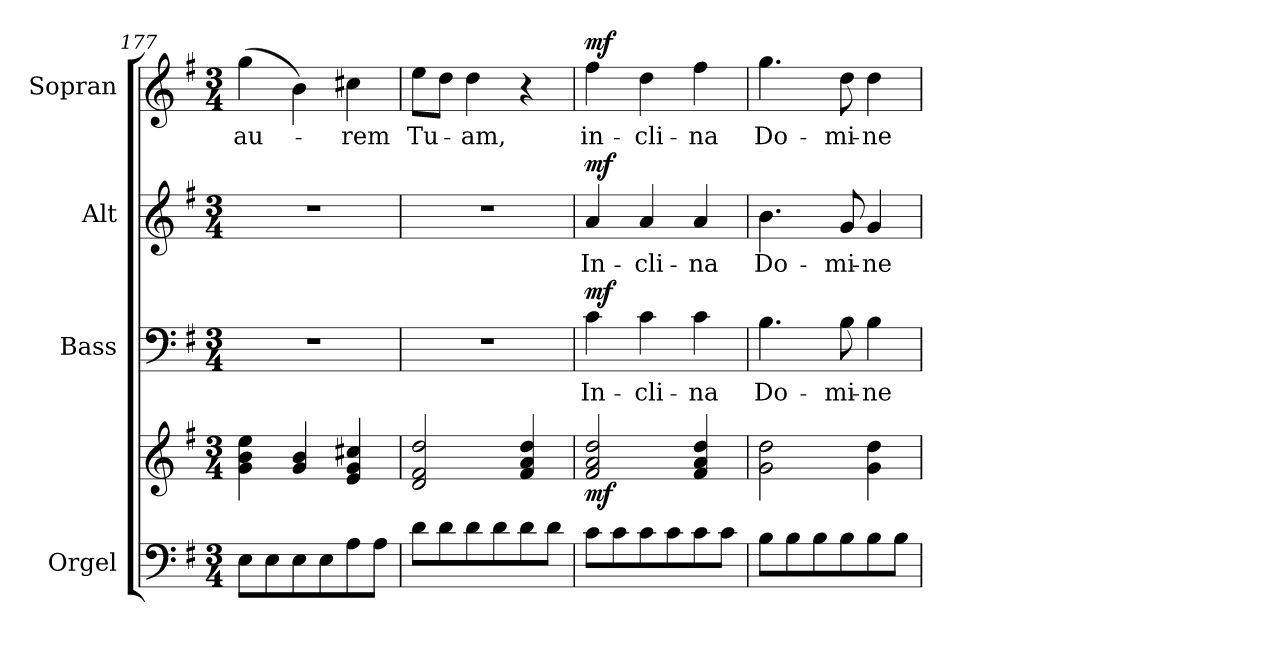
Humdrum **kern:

**kern	**kern	**dynam	**kern	**text	**dynam	**kern	**text	**dynam	**kern	**text	**dynam
*part4	*part4	*part4	*part3	*part3	*part3	*part2	*part2	*part2	*part1	*part1	*part1
*staff5	*staff4	*staff4/5	*staff3	*staff3	*staff3	*staff2	*staff2	*staff2	*staff1	*staff1	*staff1
*I"Orgel	*	*	*I"Bass	*	*	*I"Alt	*	*	*I"Sopran	*	*
*I'Org.	*	*	*I'B.	*	*	*I'A.	*	*	*I'S.	*	*
*clefF4	*clefG2	*	*clefF4	*	*	*clefG2	*	*	*clefG2	*	*
*k[f#]	*k[f#]	*	*k[f#]	*	*	*k[f#]	*	*	*k[f#]	*	*
*G:	*G:	*	*G:	*	*	*G:	*	*	*G:	*	*
*M3/4	*M3/4	*	*M3/4	*	*	*M3/4	*	*	*M3/4	*	*
=177	=177	=177	=177	=177	=177	=177	=177	=177	=177	=177	=177
!	!	!	!	!	!	!	!	!	!	!LO:LY:b	!
8E\L	4g\ 4b\ 4ee\	.	2.r	.	.	2.r	.	.	(>4gg\	au-	.
8E\	.	.	.	.	.	.	.	.	.	.	.
8E\	4g/ 4b/	.	.	.	.	.	.	.	4b\)	.	.
8E\	.	.	.	.	.	.	.	.	.	.	.
!	!	!	!	!	!	!	!	!	!	!LO:LY:b	!
8A\	4e/ 4g/ 4cc#X/	.	.	.	.	.	.	.	4cc#X\	-rem	.
8A\J	.	.	.	.	.	.	.	.	.	.	.
=178	=178	=178	=178	=178	=178	=178	=178	=178	=178	=178	=178
!	!	!	!	!	!	!	!	!	!	!LO:LY:b	!
8d\L	2d/ 2f#/ 2dd/	.	2.r	.	.	2.r	.	.	8ee\L	Tu-	.
8d\	.	.	.	.	.	.	.	.	8dd\J	.	.
!	!	!	!	!	!	!	!	!	!	!LO:LY:b	!
8d\	.	.	.	.	.	.	.	.	4dd\	-am,	.
8d\	.	.	.	.	.	.	.	.	.	.	.
8d\	4f#/ 4a/ 4dd/	.	.	.	.	.	.	.	4r	.	.
8d\J	.	.	.	.	.	.	.	.	.	.	.
=179	=179	=179	=179	=179	=179	=179	=179	=179	=179	=179	=179
!	!	!LO:DY:b	!	!LO:LY:b	!LO:DY:a	!	!LO:LY:b	!LO:DY:a	!	!LO:LY:b	!LO:DY:a
8c\L	2f#/ 2a/ 2dd/	mf	4c\	In-	mf	4a/	In-	mf	4ff#\	in-	mf
8c\	.	.	.	.	.	.	.	.	.	.	.
!	!	!	!	!LO:LY:b	!	!	!LO:LY:b	!	!	!LO:LY:b	!
8c\	.	.	4c\	-cli-	.	4a/	-cli-	.	4dd\	-cli-	.
8c\	.	.	.	.	.	.	.	.	.	.	.
!	!	!	!	!LO:LY:b	!	!	!LO:LY:b	!	!	!LO:LY:b	!
8c\	4f#/ 4a/ 4dd/	.	4c\	-na	.	4a/	-na	.	4ff#\	-na	.
8c\J	.	.	.	.	.	.	.	.	.	.	.
=180	=180	=180	=180	=180	=180	=180	=180	=180	=180	=180	=180
!	!	!	!	!LO:LY:b	!	!	!LO:LY:b	!	!	!LO:LY:b	!
8B\L	2g\ 2dd\	.	4.B\	Do-	.	4.b\	Do-	.	4.gg\	Do-	.
8B\	.	.	.	.	.	.	.	.	.	.	.
8B\	.	.	.	.	.	.	.	.	.	.	.
!	!	!	!	!LO:LY:b	!	!	!LO:LY:b	!	!	!LO:LY:b	!
8B\	.	.	8B\	-mi-	.	8g/	-mi-	.	8dd\	-mi-	.
!	!	!	!	!LO:LY:b	!	!	!LO:LY:b	!	!	!LO:LY:b	!
8B\	4g\ 4dd\	.	4B\	-ne	.	4g/	-ne	.	4dd\	-ne	.
8B\J	.	.	.	.	.	.	.	.	.	.	.
=	=	=	=	=	=	=	=	=	=	=	=
*-	*-	*-	*-	*-	*-	*-	*-	*-	*-	*-	*-
